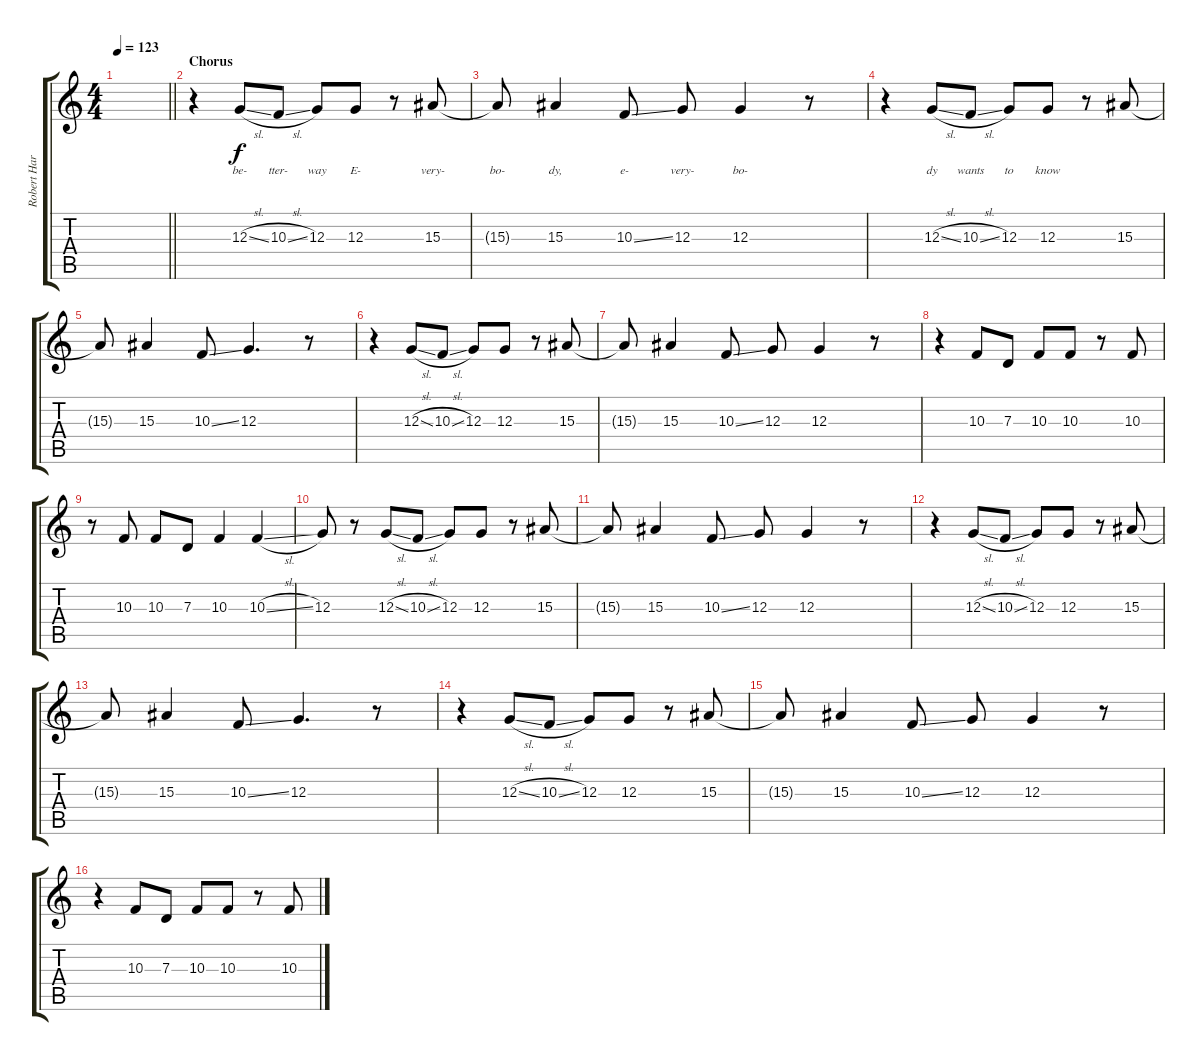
\track ("Robert Harvey" "Robert Har") {instrument lead6voice}
\staff {score tabs}
\tuning (E4 B3 G3 D3 A2 E2) {hide}
\ts (4 4)
\tempo 123
\clef g2
\barLineRight lightlight
\ks c
|
\section ("" "Chorus")
r.4 12.3{sl}.8{lyrics (0 "be-") lyrics (1 "") lyrics (2 "") lyrics (3 "") lyrics (4 "") dy f} 10.3{sl}.8{lyrics (0 "tter-") lyrics (1 "") lyrics (2 "") lyrics (3 "") lyrics (4 "")} 12.3.8{lyrics (0 "way") lyrics (1 "") lyrics (2 "") lyrics (3 "") lyrics (4 "")} 12.3.8{lyrics (0 "E-") lyrics (1 "") lyrics (2 "") lyrics (3 "") lyrics (4 "")} r.8 15.3.8{lyrics (0 "very-") lyrics (1 "") lyrics (2 "") lyrics (3 "") lyrics (4 "")} |
15.3{t}.8{lyrics (0 "bo-") lyrics (1 "") lyrics (2 "") lyrics (3 "") lyrics (4 "")} 15.3.4{lyrics (0 "dy,") lyrics (1 "") lyrics (2 "") lyrics (3 "") lyrics (4 "")} 10.3{ss}.8{lyrics (0 "e-") lyrics (1 "") lyrics (2 "") lyrics (3 "") lyrics (4 "")} 12.3.8{lyrics (0 "very-") lyrics (1 "") lyrics (2 "") lyrics (3 "") lyrics (4 "")} 12.3.4{lyrics (0 "bo-") lyrics (1 "") lyrics (2 "") lyrics (3 "") lyrics (4 "")} r.8 |
r.4 12.3{sl}.8{lyrics (0 "dy") lyrics (1 "") lyrics (2 "") lyrics (3 "") lyrics (4 "")} 10.3{sl}.8{lyrics (0 "wants") lyrics (1 "") lyrics (2 "") lyrics (3 "") lyrics (4 "")} 12.3.8{lyrics (0 "to") lyrics (1 "") lyrics (2 "") lyrics (3 "") lyrics (4 "")} 12.3.8{lyrics (0 "know") lyrics (1 "") lyrics (2 "") lyrics (3 "") lyrics (4 "")} r.8 15.3.8 |
15.3{t}.8 15.3.4 10.3{ss}.8 12.3.4{d} r.8 |
r.4 12.3{sl}.8 10.3{sl}.8 12.3.8 12.3.8 r.8 15.3.8 |
15.3{t}.8 15.3.4 10.3{ss}.8 12.3.8 12.3.4 r.8 |
r.4 10.3.8 7.3.8 10.3.8 10.3.8 r.8 10.3.8 |
r.8 10.3.8 10.3.8 7.3.8 10.3.4 10.3{sl}.4 |
12.3.8 r.8 12.3{sl}.8 10.3{sl}.8 12.3.8 12.3.8 r.8 15.3.8 |
15.3{t}.8 15.3.4 10.3{ss}.8 12.3.8 12.3.4 r.8 |
r.4 12.3{sl}.8 10.3{sl}.8 12.3.8 12.3.8 r.8 15.3.8 |
15.3{t}.8 15.3.4 10.3{ss}.8 12.3.4{d} r.8 |
r.4 12.3{sl}.8 10.3{sl}.8 12.3.8 12.3.8 r.8 15.3.8 |
15.3{t}.8 15.3.4 10.3{ss}.8 12.3.8 12.3.4 r.8 |
r.4 10.3.8 7.3.8 10.3.8 10.3.8 r.8 10.3.8
